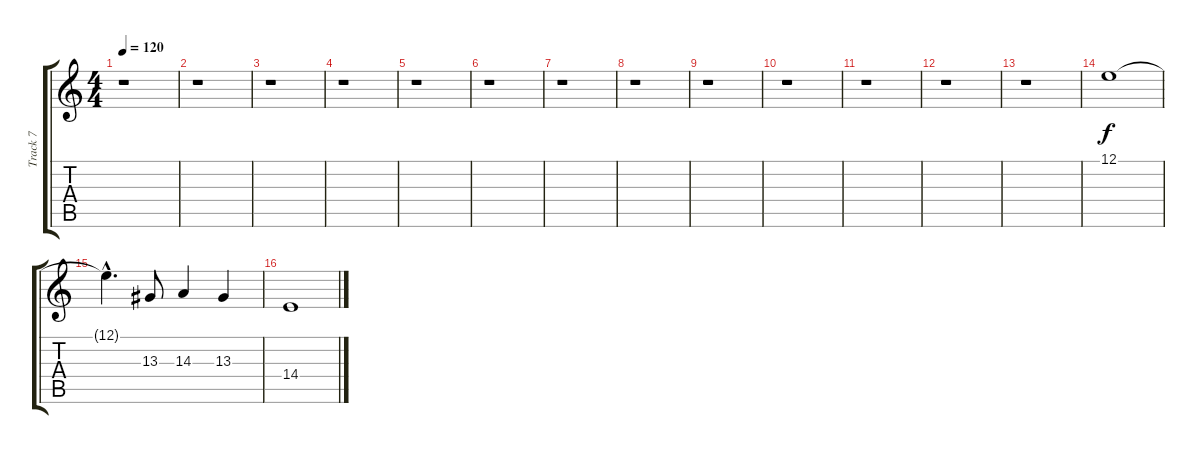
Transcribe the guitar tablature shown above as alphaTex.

\track ("Track 7" "Track 7") {instrument harmonica}
\staff {score tabs}
\tuning (E4 B3 G3 D3 A2 E2) {hide}
\ts (4 4)
\tempo 120
\clef g2
\ks c
r.1{dy f} |
r.1 |
r.1 |
r.1 |
r.1 |
r.1 |
r.1 |
r.1 |
r.1 |
r.1 |
r.1 |
r.1 |
r.1 |
12.1.1 |
12.1{hac t}.4{d} 13.3.8 14.3.4 13.3.4 |
14.4.1
